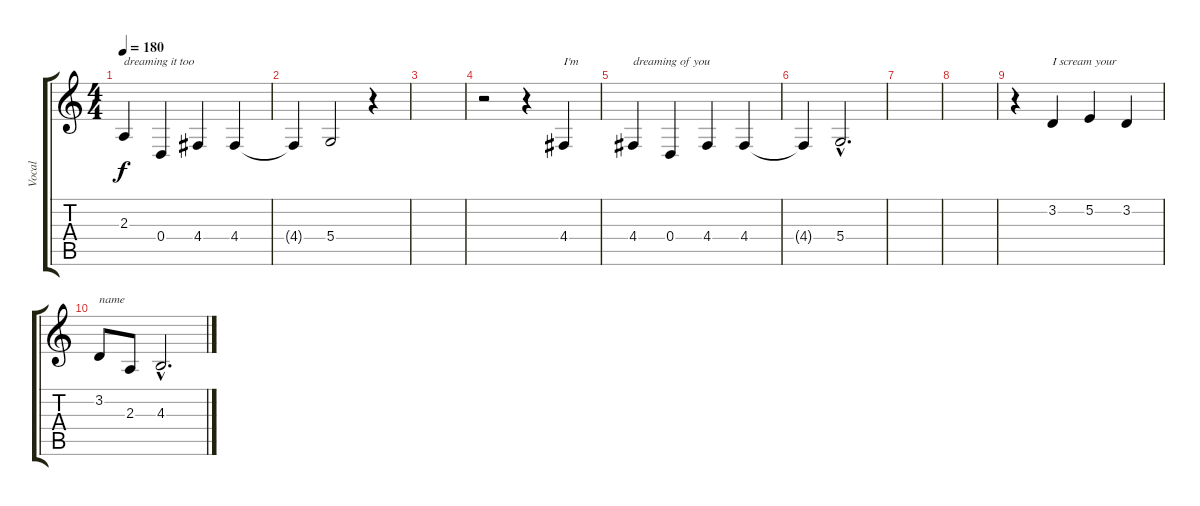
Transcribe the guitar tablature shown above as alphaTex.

\track ("Vocal" "Vocal") {instrument clarinet}
\staff {score tabs}
\tuning (E4 B3 G3 D3 A2 E2) {hide}
\ts (4 4)
\tempo 180
\clef g2
\ks c
2.3.4{txt "dreaming it too" dy f} 0.4.4 4.4.4 4.4.4 |
4.4{t}.4 5.4.2 r.4 |
|
r.2 r.4 4.4.4{txt "I'm"} |
4.4.4{txt "dreaming of you"} 0.4.4 4.4.4 4.4.4 |
4.4{t}.4 5.4{hac}.2{d} |
|
|
r.4 3.2.4{txt "I scream your"} 5.2.4 3.2.4 |
3.2.8{txt "name"} 2.3.8 4.3{hac}.2{d}
